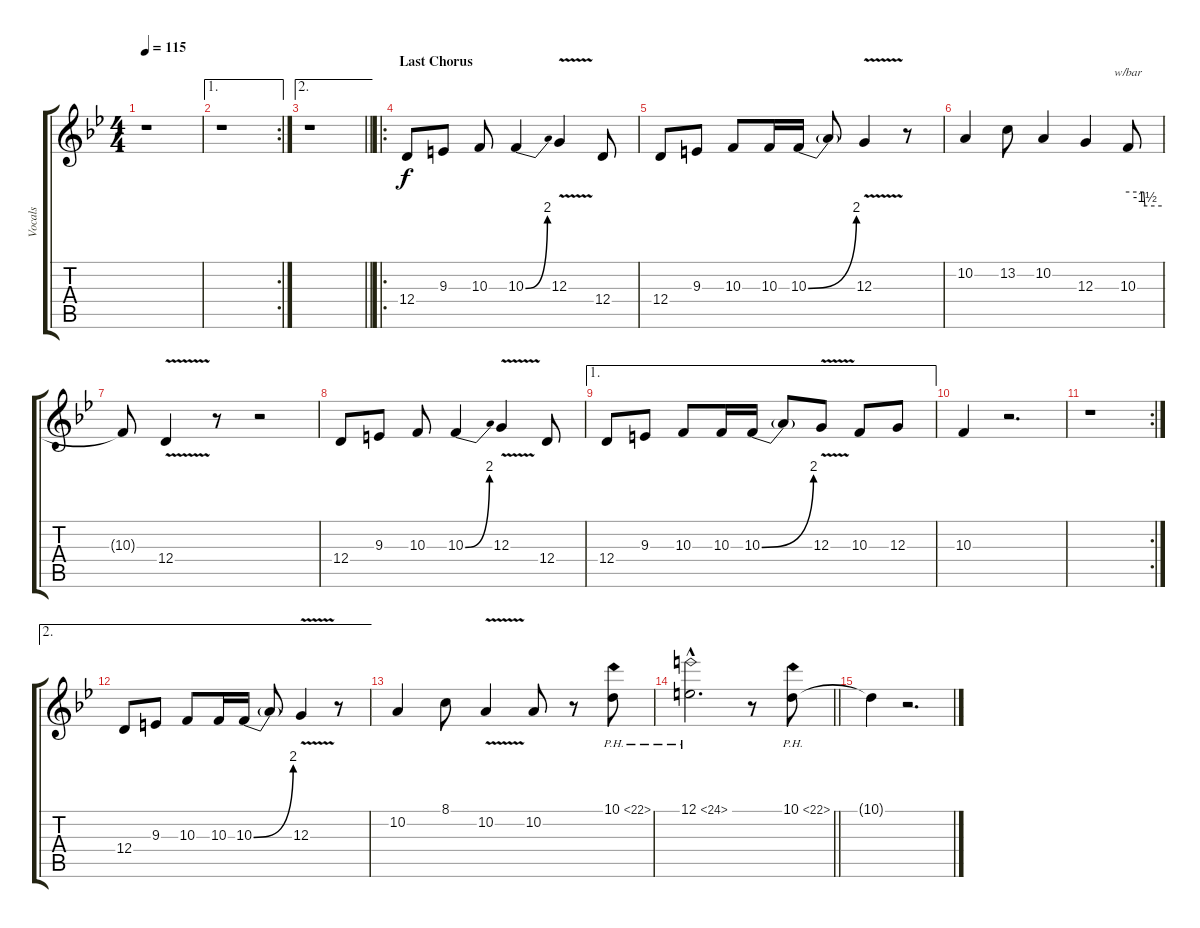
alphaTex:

\track ("Vocals" "Vocals") {instrument clarinet}
\staff {score tabs}
\tuning (E4 B3 G3 D3 A2 E2) {hide}
\ts (4 4)
\tempo 115
\clef g2
\ks bb
r.1{dy mp} |
\ae 1
\rc 2
r.1 |
\ae 2
\barLineRight lightlight
r.1 |
\ro
\section ("" "Last Chorus")
12.4.8{dy f} 9.3.8 10.3.8 10.3{be (bend 0 0 60 8)}.4 12.3{v}.4 12.4.8 |
12.4.8 9.3.8 10.3.8 10.3.16 10.3{be (bend 0 0 60 8)}.16 10.3{t}.8 12.3{v}.4 r.8 |
10.2.4 13.2.8 10.2.4 12.3.4 10.3.8{tbe (custom default 0 0 28 0 30 -6 60 -6)} |
10.3{t}.8 12.4{v}.4 r.8 r.2 |
12.4.8 9.3.8 10.3.8 10.3{be (bend 0 0 60 8)}.4 12.3{v}.4 12.4.8 |
\ae 1
12.4.8 9.3.8 10.3.8 10.3.16 10.3{be (bend 0 0 60 8)}.16 10.3{t}.8 12.3{v}.8 10.3.8 12.3.8 |
10.3.4 r.2{d} |
\rc 2
r.1 |
\ae 2
12.4.8 9.3.8 10.3.8 10.3.16 10.3{be (bend 0 0 60 8)}.16 10.3{t}.8 12.3{v}.4 r.8 |
10.2.4 8.1.8 10.2{v}.4 10.2.8 r.8 10.1{ph 12}.8 |
\barLineRight lightlight
12.1{ph 12 hac}.2{d} r.8 10.1{ph 12}.8 |
10.1{t}.4 r.2{d}
